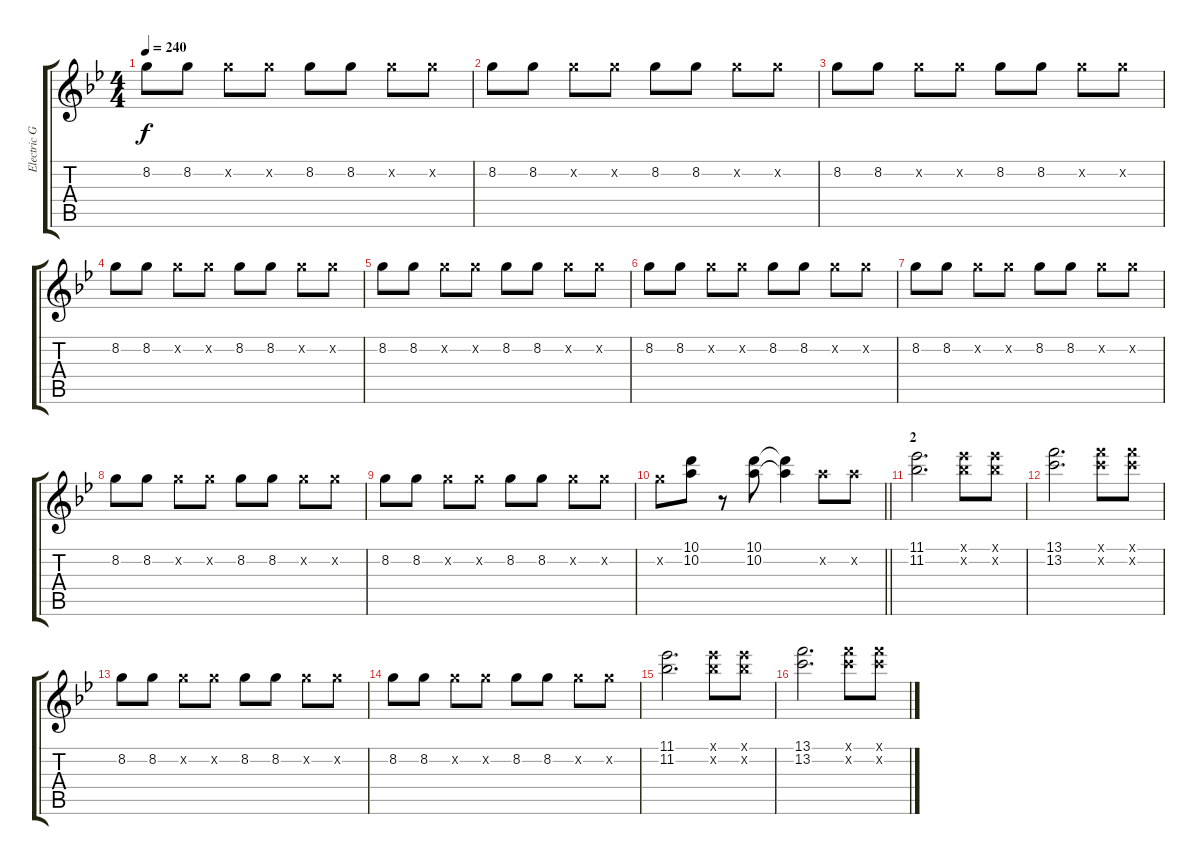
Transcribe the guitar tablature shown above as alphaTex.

\track ("Electric Guitar" "Electric G") {instrument overdrivenguitar}
\staff {score tabs}
\tuning (E4 B3 G3 D3 A2 E2) {hide}
\ts (4 4)
\tempo 240
\clef g2
\ks bb
8.2.8{dy f} 8.2.8 8.2{x}.8 8.2{x}.8 8.2.8 8.2.8 8.2{x}.8 8.2{x}.8 |
8.2.8 8.2.8 8.2{x}.8 8.2{x}.8 8.2.8 8.2.8 8.2{x}.8 8.2{x}.8 |
8.2.8 8.2.8 8.2{x}.8 8.2{x}.8 8.2.8 8.2.8 8.2{x}.8 8.2{x}.8 |
8.2.8 8.2.8 8.2{x}.8 8.2{x}.8 8.2.8 8.2.8 8.2{x}.8 8.2{x}.8 |
8.2.8 8.2.8 8.2{x}.8 8.2{x}.8 8.2.8 8.2.8 8.2{x}.8 8.2{x}.8 |
8.2.8 8.2.8 8.2{x}.8 8.2{x}.8 8.2.8 8.2.8 8.2{x}.8 8.2{x}.8 |
8.2.8 8.2.8 8.2{x}.8 8.2{x}.8 8.2.8 8.2.8 8.2{x}.8 8.2{x}.8 |
8.2.8 8.2.8 8.2{x}.8 8.2{x}.8 8.2.8 8.2.8 8.2{x}.8 8.2{x}.8 |
8.2.8 8.2.8 8.2{x}.8 8.2{x}.8 8.2.8 8.2.8 8.2{x}.8 8.2{x}.8 |
\barLineRight lightlight
8.2{x}.8 (10.1 10.2).8 r.8 (10.1 10.2).8 (10.1{t} 10.2{t}).4 10.2{x}.8 10.2{x}.8 |
\section ("" "2")
(11.1 11.2).2{d} (11.1{x} 11.2{x}).8 (11.1{x} 11.2{x}).8 |
(13.1 13.2).2{d} (13.1{x} 13.2{x}).8 (13.1{x} 13.2{x}).8 |
8.2.8 8.2.8 8.2{x}.8 8.2{x}.8 8.2.8 8.2.8 8.2{x}.8 8.2{x}.8 |
8.2.8 8.2.8 8.2{x}.8 8.2{x}.8 8.2.8 8.2.8 8.2{x}.8 8.2{x}.8 |
(11.1 11.2).2{d} (11.1{x} 11.2{x}).8 (11.1{x} 11.2{x}).8 |
(13.1 13.2).2{d} (13.1{x} 13.2{x}).8 (13.1{x} 13.2{x}).8
